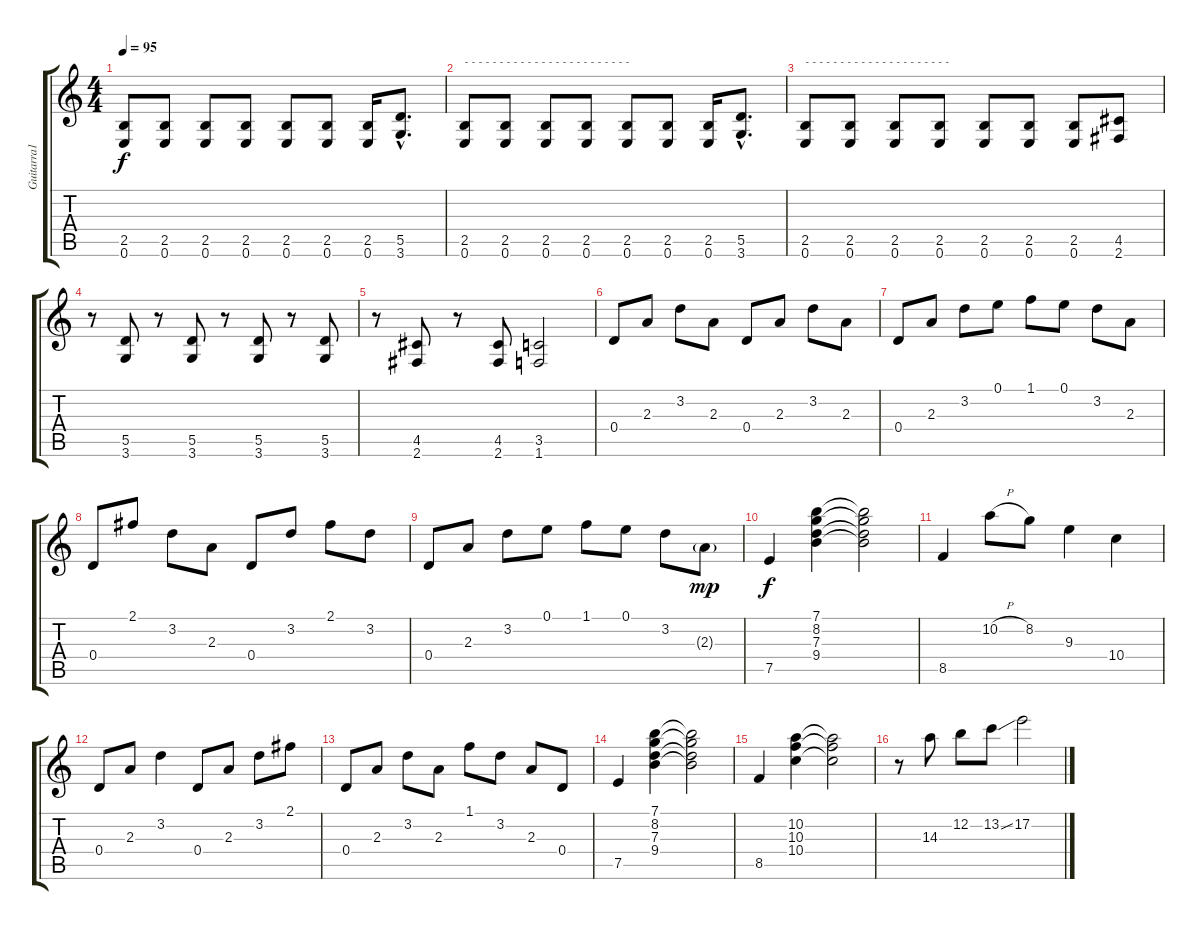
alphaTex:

\track ("Guitarra1 (Robe)" "Guitarra1 ") {instrument distortionguitar}
\staff {score tabs}
\tuning (E4 B3 G3 D3 A2 E2) {hide}
\ts (4 4)
\tempo 95
\clef g2
\ks c
(2.5 0.6).8{dy f} (2.5 0.6).8 (2.5 0.6).8 (2.5 0.6).8 (2.5 0.6).8 (2.5 0.6).8 (2.5 0.6).16 (5.5{hac} 3.6{hac}).8{d} |
(2.5 0.6).8{txt "- - - - - - - - - - - - - - - - - - - - - - - -"} (2.5 0.6).8 (2.5 0.6).8 (2.5 0.6).8 (2.5 0.6).8 (2.5 0.6).8 (2.5 0.6).16 (5.5{hac} 3.6{hac}).8{d} |
(2.5 0.6).8{txt "- - - - - - - - - - - - - - - - - - - - -"} (2.5 0.6).8 (2.5 0.6).8 (2.5 0.6).8 (2.5 0.6).8 (2.5 0.6).8 (2.5 0.6).8 (4.5 2.6).8 |
r.8 (5.5 3.6).8 r.8 (5.5 3.6).8 r.8 (5.5 3.6).8 r.8 (5.5 3.6).8 |
r.8 (4.5 2.6).8 r.8 (4.5 2.6).8 (3.5 1.6).2 |
0.4.8 2.3.8 3.2.8 2.3.8 0.4.8 2.3.8 3.2.8 2.3.8 |
0.4.8 2.3.8 3.2.8 0.1.8 1.1.8 0.1.8 3.2.8 2.3.8 |
0.4.8 2.1.8 3.2.8 2.3.8 0.4.8 3.2.8 2.1.8 3.2.8 |
0.4.8 2.3.8 3.2.8 0.1.8 1.1.8 0.1.8 3.2.8 2.3{g}.8{dy mp} |
7.5.4{dy f} (7.1 8.2 7.3 9.4).4 (7.1{t} 8.2{t} 7.3{t} 9.4{t}).2 |
8.5.4 10.2{h}.8 8.2.8 9.3.4 10.4.4 |
0.4.8 2.3.8 3.2.4 0.4.8 2.3.8 3.2.8 2.1.8 |
0.4.8 2.3.8 3.2.8 2.3.8 1.1.8 3.2.8 2.3.8 0.4.8 |
7.5.4 (7.1 8.2 7.3 9.4).4 (7.1{t} 8.2{t} 7.3{t} 9.4{t}).2 |
8.5.4 (10.2 10.3 10.4).4 (10.2{t} 10.3{t} 10.4{t}).2 |
r.8 14.3.8 12.2.8 13.2{ss}.8 17.2.2
